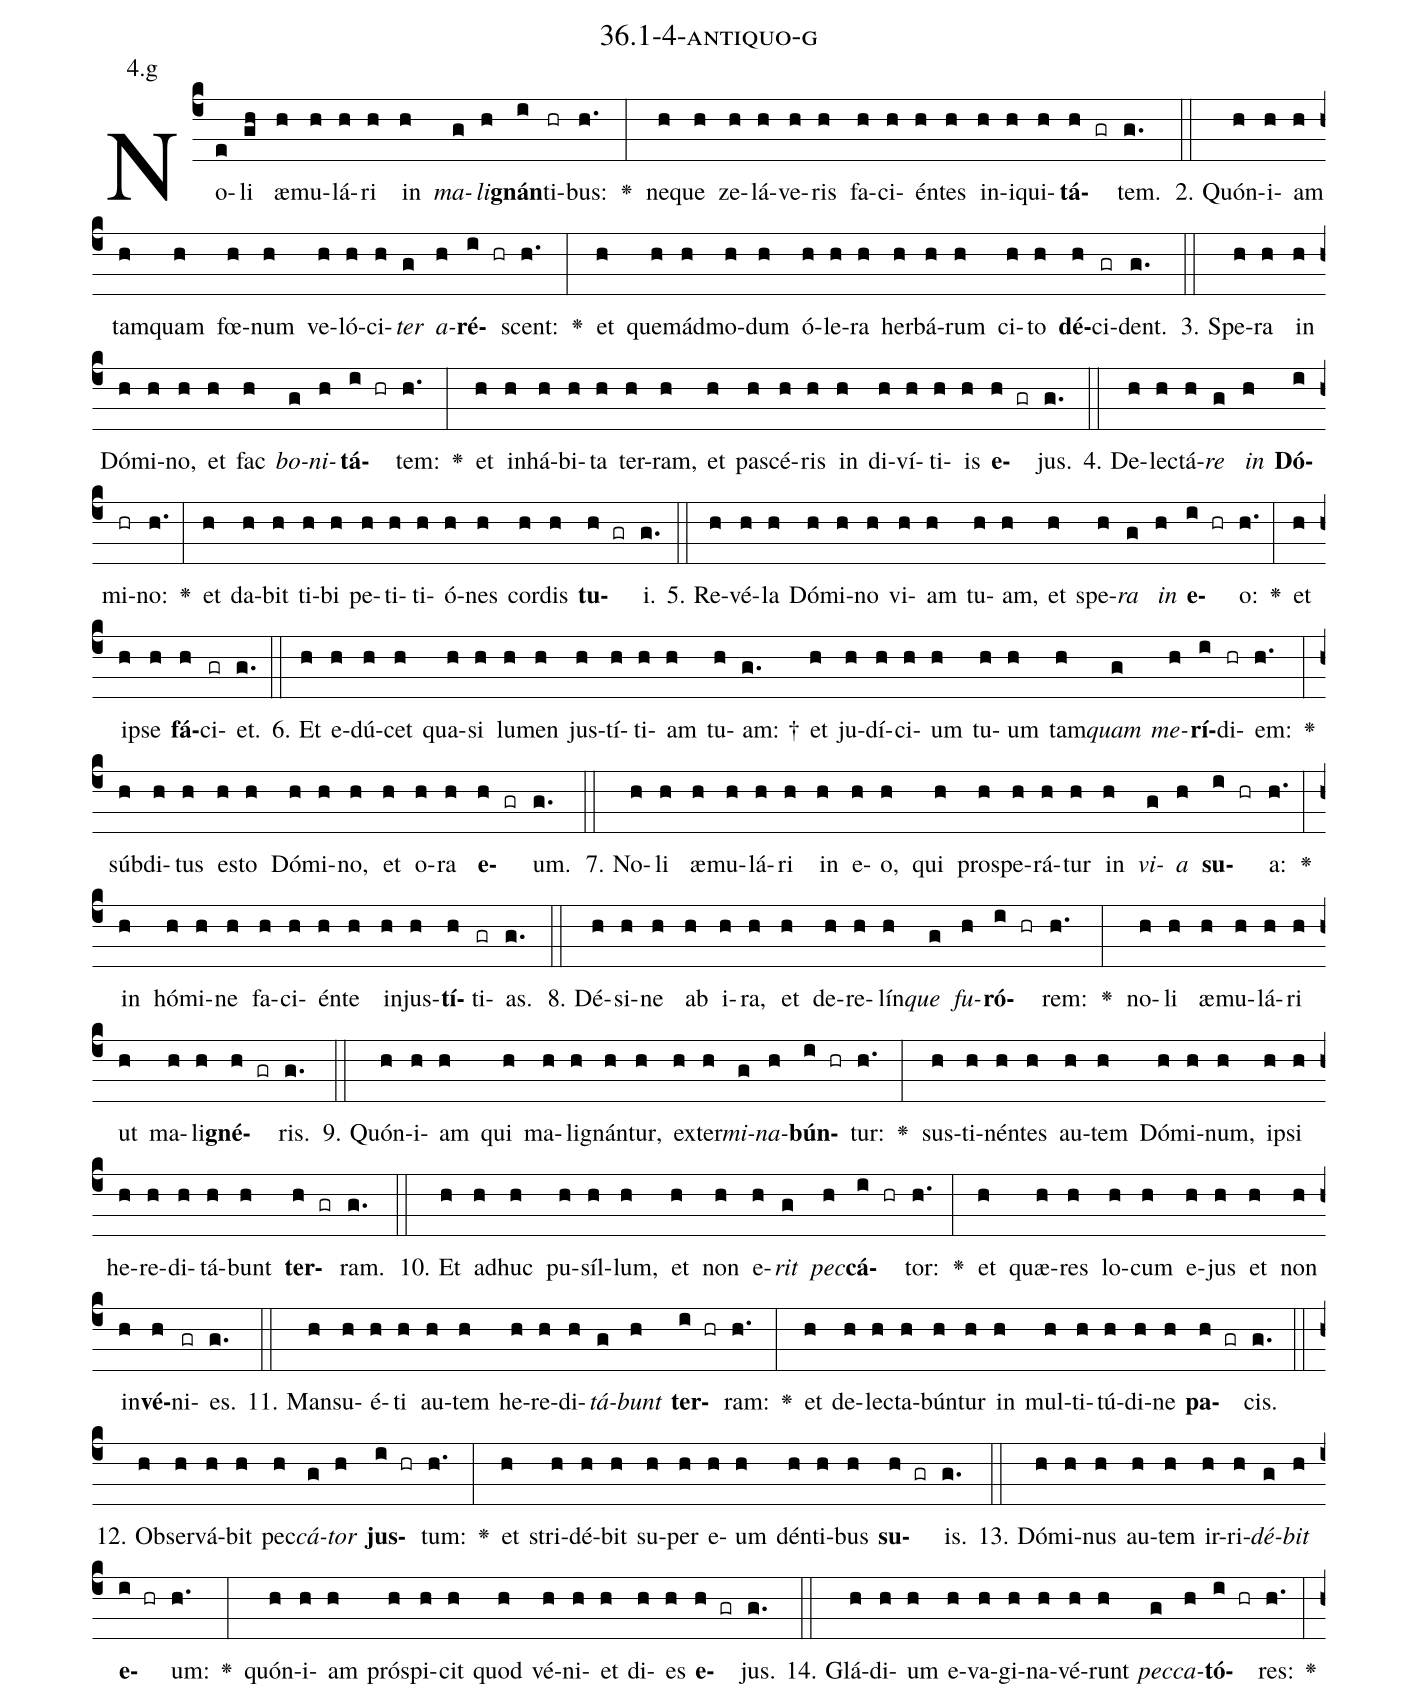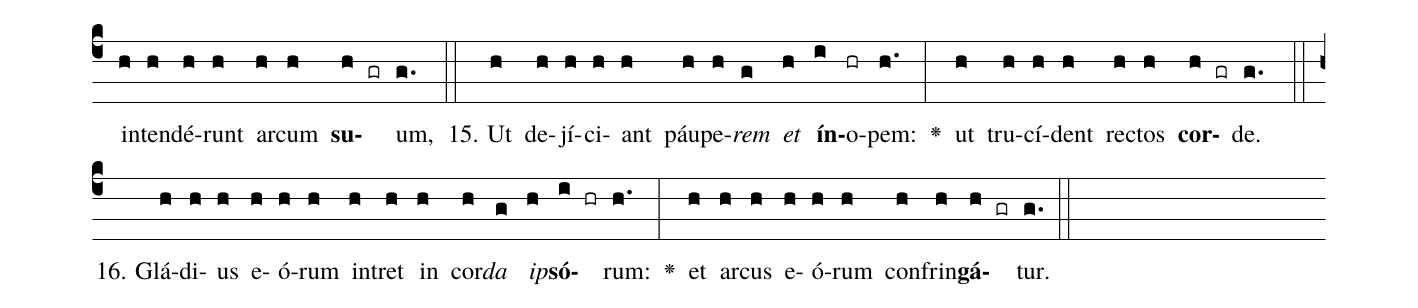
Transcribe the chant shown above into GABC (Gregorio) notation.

name: 36.1-4-antiquo-g;
annotation: 4.g;
%%
(c4)No(e)li(gh) æ(h)mu(h)lá(h)ri(h) in(h) <i>ma</i>(g)<i>li</i>(h)<b>gnán</b>(i)ti(hr)bus:(h.) <v>\greheightstar</v>(:) ne(h)que(h) ze(h)lá(h)ve(h)ris(h) fa(h)ci(h)én(h)tes(h) in(h)i(h)qui(h)<b>tá</b>(h gr)tem.(g.) (::)
2. Quón(h)i(h)am(h) tam(h)quam(h) fœ(h)num(h) ve(h)ló(h)ci(h)<i>ter</i>(g) <i>a</i>(h)<b>ré</b>(i hr)scent:(h.) <v>\greheightstar</v>(:) et(h) quem(h)ád(h)mo(h)dum(h) ó(h)le(h)ra(h) her(h)bá(h)rum(h) ci(h)to(h) <b>dé</b>(h)ci(gr)dent.(g.) (::)
3. Spe(h)ra(h) in(h) Dó(h)mi(h)no,(h) et(h) fac(h) <i>bo</i>(g)<i>ni</i>(h)<b>tá</b>(i hr)tem:(h.) <v>\greheightstar</v>(:) et(h) in(h)há(h)bi(h)ta(h) ter(h)ram,(h) et(h) pa(h)scé(h)ris(h) in(h) di(h)ví(h)ti(h)is(h) <b>e</b>(h gr)jus.(g.) (::)
4. De(h)lec(h)tá(h)<i>re</i>(g) <i>in</i>(h) <b>Dó</b>(i)mi(hr)no:(h.) <v>\greheightstar</v>(:) et(h) da(h)bit(h) ti(h)bi(h) pe(h)ti(h)ti(h)ó(h)nes(h) cor(h)dis(h) <b>tu</b>(h gr)i.(g.) (::)
5. Re(h)vé(h)la(h) Dó(h)mi(h)no(h) vi(h)am(h) tu(h)am,(h) et(h) spe(h)<i>ra</i>(g) <i>in</i>(h) <b>e</b>(i hr)o:(h.) <v>\greheightstar</v>(:) et(h) ip(h)se(h) <b>fá</b>(h)ci(gr)et.(g.) (::)
6. Et(h) e(h)dú(h)cet(h) qua(h)si(h) lu(h)men(h) jus(h)tí(h)ti(h)am(h) tu(h)am: †(g.) et(h) ju(h)dí(h)ci(h)um(h) tu(h)um(h) tam(h)<i>quam</i>(g) <i>me</i>(h)<b>rí</b>(i)di(hr)em:(h.) <v>\greheightstar</v>(:) súb(h)di(h)tus(h) es(h)to(h) Dó(h)mi(h)no,(h) et(h) o(h)ra(h) <b>e</b>(h gr)um.(g.) (::)
7. No(h)li(h) æ(h)mu(h)lá(h)ri(h) in(h) e(h)o,(h) qui(h) pro(h)spe(h)rá(h)tur(h) in(h) <i>vi</i>(g)<i>a</i>(h) <b>su</b>(i hr)a:(h.) <v>\greheightstar</v>(:) in(h) hó(h)mi(h)ne(h) fa(h)ci(h)én(h)te(h) in(h)jus(h)<b>tí</b>(h)ti(gr)as.(g.) (::)
8. Dé(h)si(h)ne(h) ab(h) i(h)ra,(h) et(h) de(h)re(h)lín(h)<i>que</i>(g) <i>fu</i>(h)<b>ró</b>(i hr)rem:(h.) <v>\greheightstar</v>(:) no(h)li(h) æ(h)mu(h)lá(h)ri(h) ut(h) ma(h)li(h)<b>gné</b>(h gr)ris.(g.) (::)
9. Quón(h)i(h)am(h) qui(h) ma(h)li(h)gnán(h)tur,(h) ex(h)ter(h)<i>mi</i>(g)<i>na</i>(h)<b>bún</b>(i hr)tur:(h.) <v>\greheightstar</v>(:) sus(h)ti(h)nén(h)tes(h) au(h)tem(h) Dó(h)mi(h)num,(h) ip(h)si(h) he(h)re(h)di(h)tá(h)bunt(h) <b>ter</b>(h gr)ram.(g.) (::)
10. Et(h) ad(h)huc(h) pu(h)síl(h)lum,(h) et(h) non(h) e(h)<i>rit</i>(g) <i>pec</i>(h)<b>cá</b>(i hr)tor:(h.) <v>\greheightstar</v>(:) et(h) quæ(h)res(h) lo(h)cum(h) e(h)jus(h) et(h) non(h) in(h)<b>vé</b>(h)ni(gr)es.(g.) (::)
11. Man(h)su(h)é(h)ti(h) au(h)tem(h) he(h)re(h)di(h)<i>tá</i>(g)<i>bunt</i>(h) <b>ter</b>(i hr)ram:(h.) <v>\greheightstar</v>(:) et(h) de(h)lec(h)ta(h)bún(h)tur(h) in(h) mul(h)ti(h)tú(h)di(h)ne(h) <b>pa</b>(h gr)cis.(g.) (::)
12. Ob(h)ser(h)vá(h)bit(h) pec(h)<i>cá</i>(g)<i>tor</i>(h) <b>jus</b>(i hr)tum:(h.) <v>\greheightstar</v>(:) et(h) stri(h)dé(h)bit(h) su(h)per(h) e(h)um(h) dén(h)ti(h)bus(h) <b>su</b>(h gr)is.(g.) (::)
13. Dó(h)mi(h)nus(h) au(h)tem(h) ir(h)ri(h)<i>dé</i>(g)<i>bit</i>(h) <b>e</b>(i hr)um:(h.) <v>\greheightstar</v>(:) quón(h)i(h)am(h) pró(h)spi(h)cit(h) quod(h) vé(h)ni(h)et(h) di(h)es(h) <b>e</b>(h gr)jus.(g.) (::)
14. Glá(h)di(h)um(h) e(h)va(h)gi(h)na(h)vé(h)runt(h) <i>pec</i>(g)<i>ca</i>(h)<b>tó</b>(i hr)res:(h.) <v>\greheightstar</v>(:) in(h)ten(h)dé(h)runt(h) ar(h)cum(h) <b>su</b>(h gr)um,(g.) (::)
15. Ut(h) de(h)jí(h)ci(h)ant(h) páu(h)pe(h)<i>rem</i>(g) <i>et</i>(h) <b>ín</b>(i)o(hr)pem:(h.) <v>\greheightstar</v>(:) ut(h) tru(h)cí(h)dent(h) rec(h)tos(h) <b>cor</b>(h gr)de.(g.) (::)
16. Glá(h)di(h)us(h) e(h)ó(h)rum(h) in(h)tret(h) in(h) cor(h)<i>da</i>(g) <i>ip</i>(h)<b>só</b>(i hr)rum:(h.) <v>\greheightstar</v>(:) et(h) ar(h)cus(h) e(h)ó(h)rum(h) con(h)frin(h)<b>gá</b>(h gr)tur.(g.) (::)
